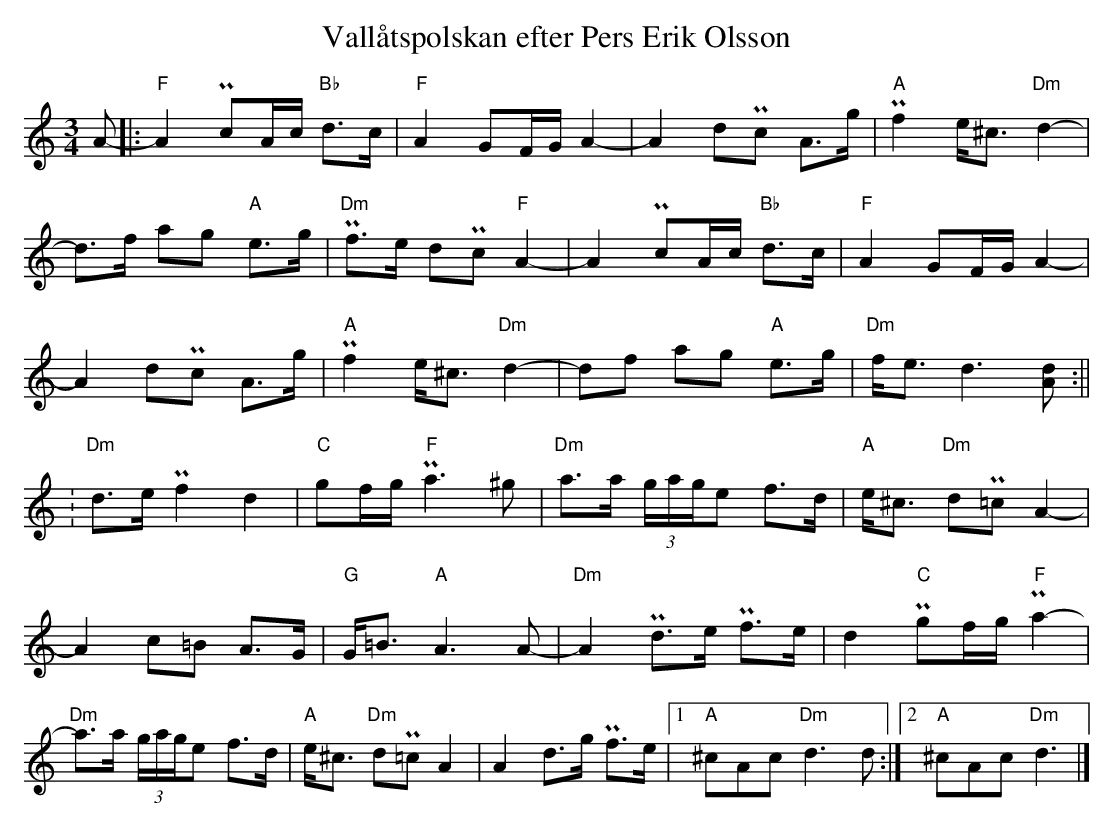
X:1
T:Vallåtspolskan efter Pers Erik Olsson
L:1/4
M:3/4
K:none
V:1
A/- |: "F" A Pc/A/4c/4 "Bb" d/>c/ | "F" A G/F/4G/4 A- | A d/Pc/ A/>g/ |  "A" Pf e/<^c/ "Dm" d- |
d/>f/ a/g/ "A" e/>g/ | "Dm" Pf/>e/ d/Pc/ "F" A- | A Pc/A/4c/4 "Bb" d/>c/ |  "F" A G/F/4G/4 A- |
A d/Pc/ A/>g/ | "A" Pf e/<^c/ "Dm" d- | d/f/ a/g/ "A" e/>g/ |  "Dm" f/<e/ d3/[Ad]/:||
:"Dm" d/>e/ Pf d | "C" g/f/4g/4 "F" Pa3/2 ^g/ | "Dm" a/>a/ (3g/4a/4g/4e/ f/>d/ |  "A" e/<^c/ "Dm" d/P=c/ A- |
A c/=B/ A/>G/ | "G" G/<=B/ "A" A3/2 A/- | "Dm" A Pd/>e/ Pf/>e/ |  d "C" Pg/f/4g/4 "F" Pa- |
"Dm" a/>a/ (3g/4a/4g/4e/ f/>d/ | "A" e/<^c/ "Dm" d/P=c/ A | A d/>g/ Pf/>e/ |1  "A" 3^c/A/c/ "Dm" d3/2 d/ :|2 "A" 3^c/A/c/ "Dm" d3/2 |]
